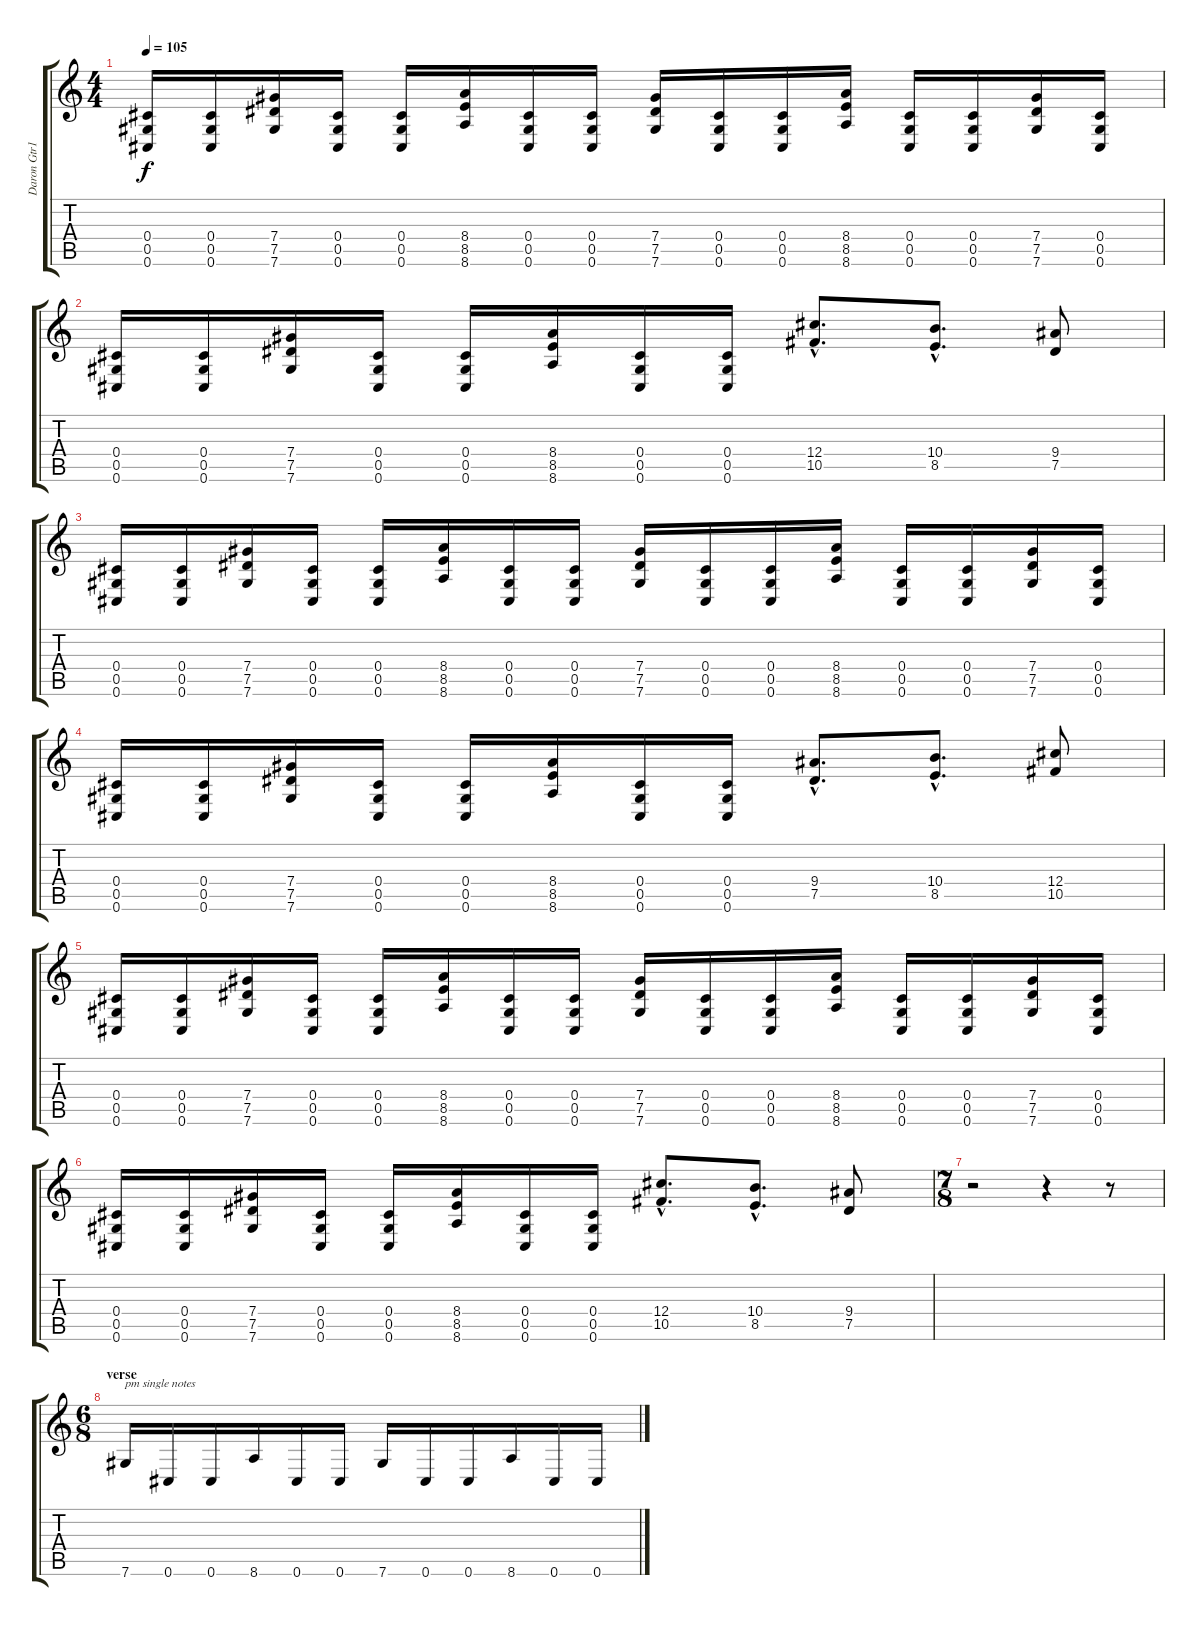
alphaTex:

\track ("Daron Gtr1" "Daron Gtr1") {instrument distortionguitar}
\staff {score tabs}
\tuning (Eb4 Bb3 Gb3 Db3 Ab2 Db2) {hide}
\ts (4 4)
\tempo 105
\clef g2
\ks c
(0.4 0.5 0.6).16{dy f} (0.4 0.5 0.6).16 (7.4 7.5 7.6).16 (0.4 0.5 0.6).16 (0.4 0.5 0.6).16 (8.4 8.5 8.6).16 (0.4 0.5 0.6).16 (0.4 0.5 0.6).16 (7.4 7.5 7.6).16 (0.4 0.5 0.6).16 (0.4 0.5 0.6).16 (8.4 8.5 8.6).16 (0.4 0.5 0.6).16 (0.4 0.5 0.6).16 (7.4 7.5 7.6).16 (0.4 0.5 0.6).16 |
(0.4 0.5 0.6).16 (0.4 0.5 0.6).16 (7.4 7.5 7.6).16 (0.4 0.5 0.6).16 (0.4 0.5 0.6).16 (8.4 8.5 8.6).16 (0.4 0.5 0.6).16 (0.4 0.5 0.6).16 (12.4{hac} 10.5{hac}).8{d} (10.4{hac} 8.5{hac}).8{d} (9.4 7.5).8 |
(0.4 0.5 0.6).16 (0.4 0.5 0.6).16 (7.4 7.5 7.6).16 (0.4 0.5 0.6).16 (0.4 0.5 0.6).16 (8.4 8.5 8.6).16 (0.4 0.5 0.6).16 (0.4 0.5 0.6).16 (7.4 7.5 7.6).16 (0.4 0.5 0.6).16 (0.4 0.5 0.6).16 (8.4 8.5 8.6).16 (0.4 0.5 0.6).16 (0.4 0.5 0.6).16 (7.4 7.5 7.6).16 (0.4 0.5 0.6).16 |
(0.4 0.5 0.6).16 (0.4 0.5 0.6).16 (7.4 7.5 7.6).16 (0.4 0.5 0.6).16 (0.4 0.5 0.6).16 (8.4 8.5 8.6).16 (0.4 0.5 0.6).16 (0.4 0.5 0.6).16 (9.4{hac} 7.5{hac}).8{d} (10.4{hac} 8.5{hac}).8{d} (12.4 10.5).8 |
(0.4 0.5 0.6).16 (0.4 0.5 0.6).16 (7.4 7.5 7.6).16 (0.4 0.5 0.6).16 (0.4 0.5 0.6).16 (8.4 8.5 8.6).16 (0.4 0.5 0.6).16 (0.4 0.5 0.6).16 (7.4 7.5 7.6).16 (0.4 0.5 0.6).16 (0.4 0.5 0.6).16 (8.4 8.5 8.6).16 (0.4 0.5 0.6).16 (0.4 0.5 0.6).16 (7.4 7.5 7.6).16 (0.4 0.5 0.6).16 |
(0.4 0.5 0.6).16 (0.4 0.5 0.6).16 (7.4 7.5 7.6).16 (0.4 0.5 0.6).16 (0.4 0.5 0.6).16 (8.4 8.5 8.6).16 (0.4 0.5 0.6).16 (0.4 0.5 0.6).16 (12.4{hac} 10.5{hac}).8{d} (10.4{hac} 8.5{hac}).8{d} (9.4 7.5).8 |
\ts (7 8)
r.2 r.4 r.8 |
\ts (6 8)
\section ("" "verse")
7.6.16{txt "pm single notes"} 0.6.16 0.6.16 8.6.16 0.6.16 0.6.16 7.6.16 0.6.16 0.6.16 8.6.16 0.6.16 0.6.16
